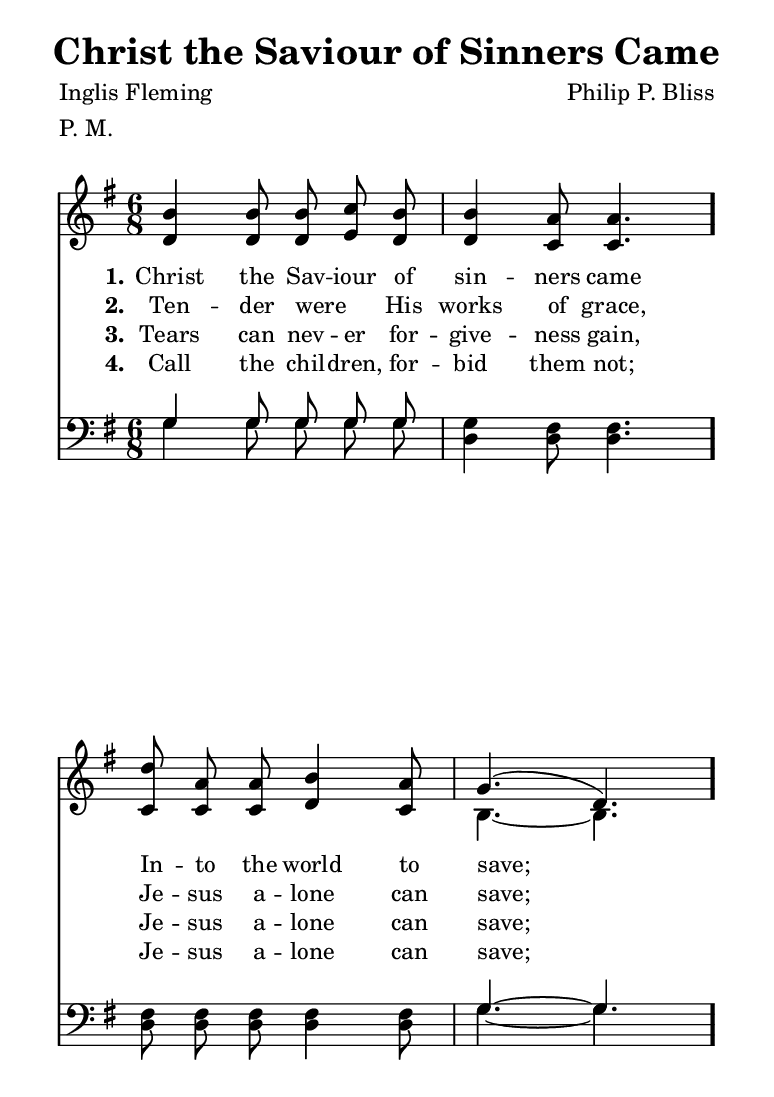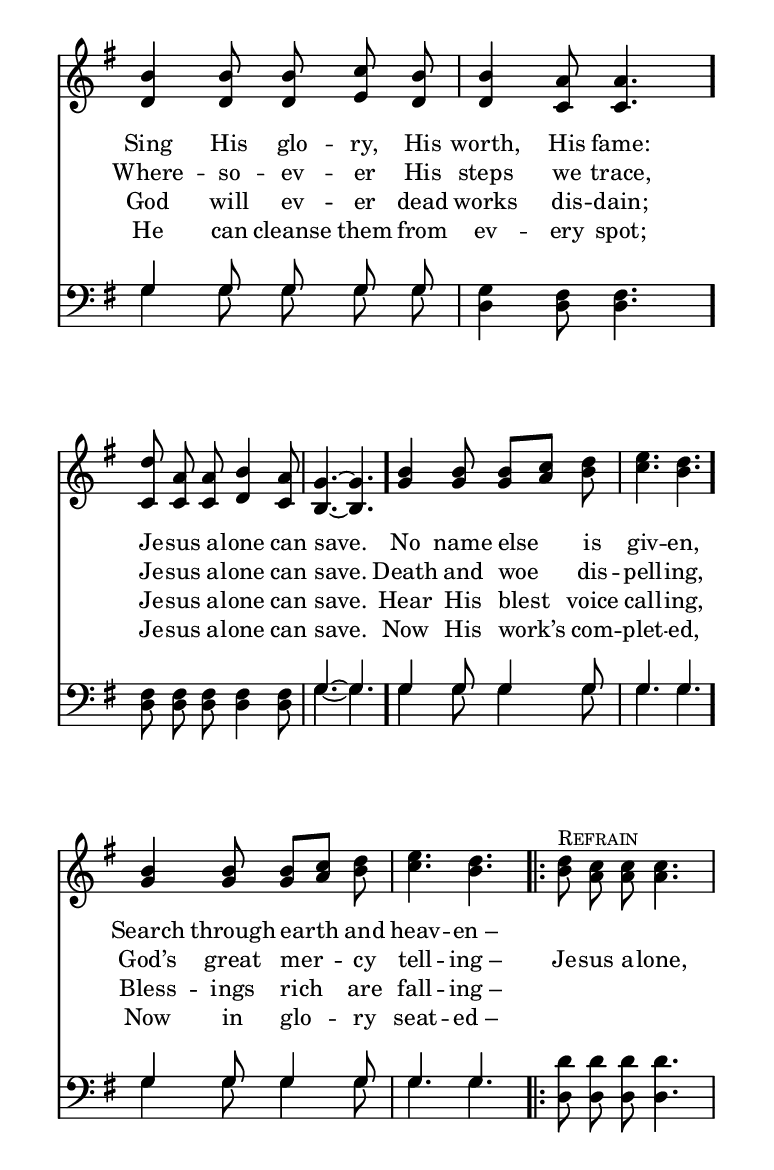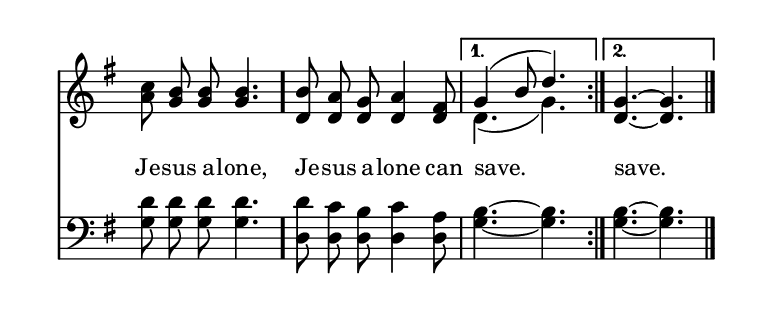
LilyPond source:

\include "common/global.ily"
\paper {
  \include "common/paper.ily"
}

\header{
  %children
  hymnnumber = "332"
  title = "Christ the Saviour of Sinners Came"
  tunename = "Wonderful Words of Life"
  meter = "P. M."
  poet = "Inglis Fleming" % see https://hymnary.org/text/christ_the_savior_of_sinners_came
  composer = "Philip P. Bliss" % see https://hymnary.org/tune/sing_them_over_again_to_me_bliss
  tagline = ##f
}

global = {
  \include "common/overrides.ily"
  \override Staff.TimeSignature.style = #'numbered
  \time 6/8
  \override Score.MetronomeMark.transparent = ##t % hide all fermata changes too
  \tempo 4=80
  \key g \major
  \autoBeamOff
}

patternA = { c4 c8 c c c | c4 c8 c4. }
patternB = { c8 c c c4 c8 | c4. c }
patternC = { c4 c8 c8[ c] c | c4. c }
patternD = { c4 c8 c4 c8 | c4. c }
patternE = { c8 c c c4. }
patternF = { c8 c c c4 c8 }

notesSoprano = {
\global
\relative c'' {

  \changePitch \patternA { b b b c b | b a a }
  \changePitch \patternB { d a a b a | g( d) }
  \changePitch \patternA { b' b b c b | b a a }
  \changePitch \patternB { d a a b a | g ~ g }
  \changePitch \patternC { b b b c d | e d }
  \changePitch \patternC { b b b c d | e d } \bar ".|:-||"

  \repeat volta 2 {
    \changePitch \patternE { d^\markup { \small \caps "Refrain" } c c c | c b b b }
    \changePitch \patternF { b a g a fis | }
  } \alternative {
    { g4( b8 d4.) }
    { g,4. ~ g }
  }

  \bar "|."

}
}

notesAlto = {
\global
\relative e' {

  \changePitch \patternA { d d d e d | d c c }
  \changePitch \patternB { c c c d c | b ~ b }
  \changePitch \patternA { d d d e d | d c c }
  \changePitch \patternB { c c c d c | b ~ b }
  \changePitch \patternC { g' g g a b | c b }
  \changePitch \patternC { g g g a b | c b }

  \repeat volta 2 {
    \changePitch \patternE { b a a a | a g g g }
    \changePitch \patternF { d d d d d | }
  } \alternative {
    { d4.( g) }
    { d4. ~ d }
  }

}
}

notesTenor = {
\global
\relative a {

  \changePitch \patternA { g g g g g | g fis fis }
  \changePitch \patternB { fis fis fis fis fis | g ~ g }
  \changePitch \patternA { g g g g g | g fis fis }
  \changePitch \patternB { fis fis fis fis fis | g ~ g }
  \changePitch \patternD { g g g g | g g }
  \changePitch \patternD { g g g g | g g }

  \repeat volta 2 {
    \changePitch \patternE { d' d d d | d d d d }
    \changePitch \patternF { d c b c a | }
  } \alternative {
    { b4. ~ b }
    { b4. ~ b }
  }

}
}

notesBass = {
\global
\relative f {

  \changePitch \patternA { g g g g g | d d d }
  \changePitch \patternB { d d d d d | g ~ g }
  \changePitch \patternA { g g g g g | d d d }
  \changePitch \patternB { d d d d d | g ~ g }
  \changePitch \patternD { g g g g | g g }
  \changePitch \patternD { g g g g | g g }

  \repeat volta 2 {
    \changePitch \patternE { d d d d | g g g g }
    \changePitch \patternF { d d d d d | }
  } \alternative {
    { g4. ~ g }
    { g4. ~ g }
  }

}
}

Refrain = \lyricmode {

Je -- sus a -- lone, Je -- sus a -- lone, \bar "."
Je -- sus a -- lone can save. %{HIDE>%} save. %{<HIDE%} % \bar "."
%LYRICS Je -- sus a -- lone, Je -- sus a -- lone,
%LYRICS Je -- sus a -- lone can save.

}

wordsA = \lyricmode {
\set stanza = "1."

Christ the Sav -- iour of sin -- ners came \bar "." % original does not have line-end bars
In -- to the world to save; \bar "."
Sing His glo -- ry, His worth, His fame: \bar "."
Je -- sus a -- lone can save. \bar "."
No name else is giv -- en, \bar "."
Search through earth and heav -- en_– % \bar "."

}

wordsB = \lyricmode {
\set stanza = "2."

Ten -- der were _ His works of grace,
Je -- sus a -- lone can save;
Where -- so -- ev -- er His steps we trace,
Je -- sus a -- lone can save.
Death and woe dis -- pell -- ing,
God’s great mer -- cy tell -- ing_–

\Refrain

}

wordsC = \lyricmode {
\set stanza = "3."

Tears can nev -- er for -- give -- ness gain,
Je -- sus a -- lone can save;
God will ev -- er dead works dis -- dain;
Je -- sus a -- lone can save.
Hear His blest voice call -- ing,
Bless -- ings rich are fall -- ing_–

}

wordsD = \lyricmode {
\set stanza = "4."

Call the chil -- dren, for -- bid them not;
Je -- sus a -- lone can save;
He can cleanse them from ev -- ery spot;
Je -- sus a -- lone can save.
Now His work’s com -- plet -- ed,
Now in glo -- ry seat -- ed_–

}

\score {
  \context ChoirStaff <<
    \context Staff = upper <<
      \set Staff.autoBeaming = ##f
      \set ChoirStaff.systemStartDelimiter = #'SystemStartBar
      \set ChoirStaff.printPartCombineTexts = ##f
      \partcombine #'(2 . 11) \notesSoprano \notesAlto
      \context NullVoice = sopranos { \voiceOne << \notesSoprano >> }
      \context Lyrics = one   \lyricsto sopranos \wordsA
      \context Lyrics = two   \lyricsto sopranos \wordsB
      \context Lyrics = three \lyricsto sopranos \wordsC
      \context Lyrics = four  \lyricsto sopranos \wordsD
    >>
    \context Staff = men <<
      \set Staff.autoBeaming = ##f
      \clef bass
      \set ChoirStaff.printPartCombineTexts = ##f
      \partcombine #'(2 . 11) \notesTenor \notesBass
    >>
  >>
  \layout {
    \include "common/layout.ily"
  }
}

\score {
  \unfoldRepeats \context ChoirStaff <<
    \context Staff = upper <<
      \context Voice = sopranos { \voiceOne << \notesSoprano >> }
      \context Voice = altos { \voiceTwo << \notesAlto >> }
    >>
    \context Staff = men <<
      \context Voice = tenors { \voiceOne << \notesTenor >> }
      \context Voice = basses { \voiceTwo << \notesBass >> }
    >>
  >>
  \midi{
    \include "common/midi.ily"
  }
}



\version "2.19.49"  % necessary for upgrading to future LilyPond versions.

% vi:set et ts=2 sw=2 ai nocindent syntax=lilypond:
